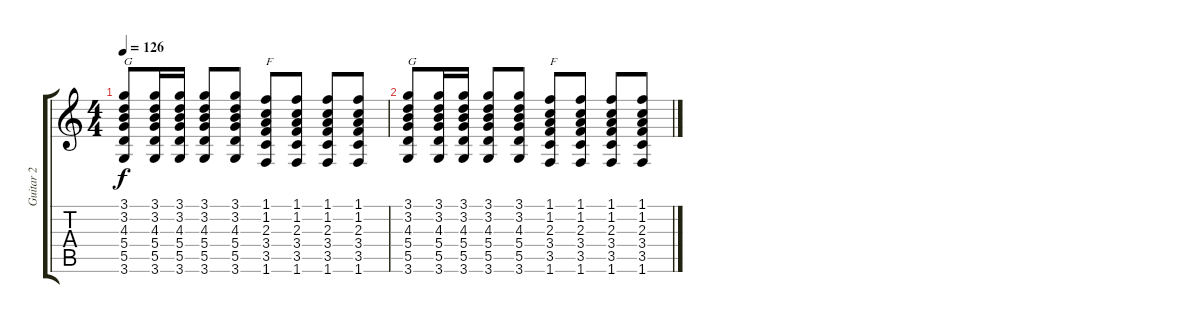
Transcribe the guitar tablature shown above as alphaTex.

\track ("Guitar 2" "Guitar 2") {instrument acousticguitarsteel}
\staff {score tabs}
\tuning (E4 B3 G3 D3 A2 E2) {hide}
\ts (4 4)
\tempo 126
\clef g2
\ks c
(3.1 3.2 4.3 5.4 5.5 3.6).8{txt "G" dy f} (3.1 3.2 4.3 5.4 5.5 3.6).16 (3.1 3.2 4.3 5.4 5.5 3.6).16 (3.1 3.2 4.3 5.4 5.5 3.6).8 (3.1 3.2 4.3 5.4 5.5 3.6).8 (1.1 1.2 2.3 3.4 3.5 1.6).8{txt "F"} (1.1 1.2 2.3 3.4 3.5 1.6).8 (1.1 1.2 2.3 3.4 3.5 1.6).8 (1.1 1.2 2.3 3.4 3.5 1.6).8 |
(3.1 3.2 4.3 5.4 5.5 3.6).8{txt "G"} (3.1 3.2 4.3 5.4 5.5 3.6).16 (3.1 3.2 4.3 5.4 5.5 3.6).16 (3.1 3.2 4.3 5.4 5.5 3.6).8 (3.1 3.2 4.3 5.4 5.5 3.6).8 (1.1 1.2 2.3 3.4 3.5 1.6).8{txt "F"} (1.1 1.2 2.3 3.4 3.5 1.6).8 (1.1 1.2 2.3 3.4 3.5 1.6).8 (1.1 1.2 2.3 3.4 3.5 1.6).8
